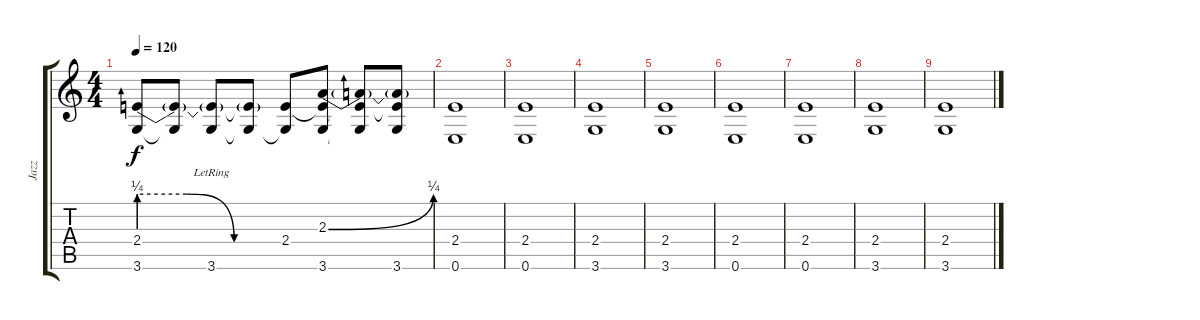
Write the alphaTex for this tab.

\track ("Jazz" "Jazz") {instrument electricguitarjazz}
\staff {score tabs}
\tuning (E4 B3 G3 D3 A2 E2) {hide}
\ts (4 4)
\tempo 120
\clef g2
\ks c
(2.4{be (custom 0 1 20 1 40 0 60 0)} 3.6).8{dy f} (2.4{t} 3.6{t}).8 (2.4{t} 3.6{lr}).8 (2.4{t} 3.6{t}).8 (2.4 3.6{t}).8 (2.3{be (bend 0 0 60 1)} 2.4{t} 3.6).8 (2.3{t} 2.4{t} 3.6{t}).8 (2.3{t} 2.4{t} 3.6).8 |
(2.4 0.6).1 |
(2.4 0.6).1 |
(2.4 3.6).1 |
(2.4 3.6).1 |
(2.4 0.6).1 |
(2.4 0.6).1 |
(2.4 3.6).1 |
(2.4 3.6).1
